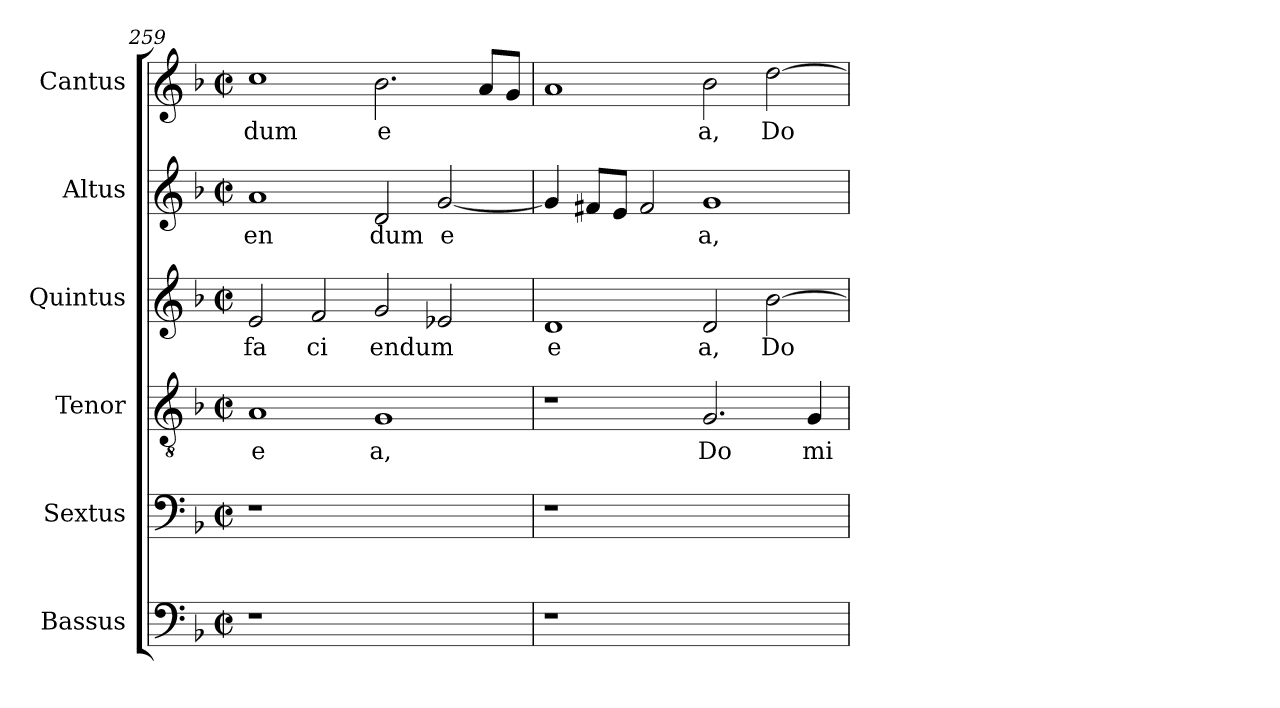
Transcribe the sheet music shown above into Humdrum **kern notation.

**kern	**kern	**kern	**text	**kern	**text	**kern	**text	**kern	**text
*part6	*part5	*part4	*part4	*part3	*part3	*part2	*part2	*part1	*part1
*staff6	*staff5	*staff4	*staff4	*staff3	*staff3	*staff2	*staff2	*staff1	*staff1
*I"Bassus	*I"Sextus	*I"Tenor	*	*I"Quintus	*	*I"Altus	*	*I"Cantus	*
*I'Bassus	*I'Sextus	*I'Tenor	*	*I'Quintus	*	*I'Altus	*	*I'Cantus	*
!!LO:LB:g=z
*clefF4	*clefF4	*clefGv2	*	*clefG2	*	*clefG2	*	*clefG2	*
*k[b-]	*k[b-]	*k[b-]	*	*k[b-]	*	*k[b-]	*	*k[b-]	*
*F:	*F:	*F:	*	*F:	*	*F:	*	*F:	*
*M2/2	*M2/2	*M2/2	*	*M2/2	*	*M2/2	*	*M2/2	*
*met(c|)	*met(c|)	*met(c|)	*	*met(c|)	*	*met(c|)	*	*met(c|)	*
=259	=259	=259	=259	=259	=259	=259	=259	=259	=259
!	!	!	!LO:LY:b:cj	!	!LO:LY:b:cj	!	!LO:LY:b:cj	!	!LO:LY:b:cj
1r	1r	1A	e	2e/	fa	1a	en	1cc	-dum
!	!	!	!	!	!LO:LY:b:cj	!	!	!	!
.	.	.	.	2f/	ci	.	.	.	.
!	!	!	!LO:LY:b:cj	!	!LO:LY:b:cj	!	!LO:LY:b:cj	!	!LO:LY:b:cj
1ryy	1ryy	1G	a,	2g/	endum	2d/	dum	2.b-\	e
!	!	!	!	!	!LO:LY:b:cj	!	!LO:LY:b:cj	!	!
.	.	.	.	2e-X/	.	[<2g/	e	.	.
!	!	!	!	!	!	!	!	!	!LO:LY:b:cj
.	.	.	.	.	.	.	.	8a/L	.
!	!	!	!	!	!	!	!	!	!LO:LY:b:cj
.	.	.	.	.	.	.	.	8g/J	.
=260	=260	=260	=260	=260	=260	=260	=260	=260	=260
!	!	!	!	!	!LO:LY:b:cj	!	!LO:LY:b:cj	!	!LO:LY:b:cj
1r	1r	1r	.	1d	e	4g/]	.	1a	.
!	!	!	!	!	!	!	!LO:LY:b:cj	!	!
.	.	.	.	.	.	8f#/L	.	.	.
!	!	!	!	!	!	!	!LO:LY:b:cj	!	!
.	.	.	.	.	.	8e/J	.	.	.
!	!	!	!	!	!	!	!LO:LY:b:cj	!	!
.	.	.	.	.	.	2f#/	.	.	.
!	!	!	!LO:LY:b:cj	!	!LO:LY:b:cj	!	!LO:LY:b:cj	!	!LO:LY:b:cj
1ryy	1ryy	2.G/	Do	2d/	a,	1g	a,	2b-\	a,
!	!	!	!	!	!LO:LY:b:cj	!	!	!	!LO:LY:b:cj
.	.	.	.	[>2b-\	Do	.	.	[>2dd\	Do
!	!	!	!LO:LY:b:cj	!	!	!	!	!	!
.	.	4G/	mi	.	.	.	.	.	.
=	=	=	=	=	=	=	=	=	=
*-	*-	*-	*-	*-	*-	*-	*-	*-	*-
